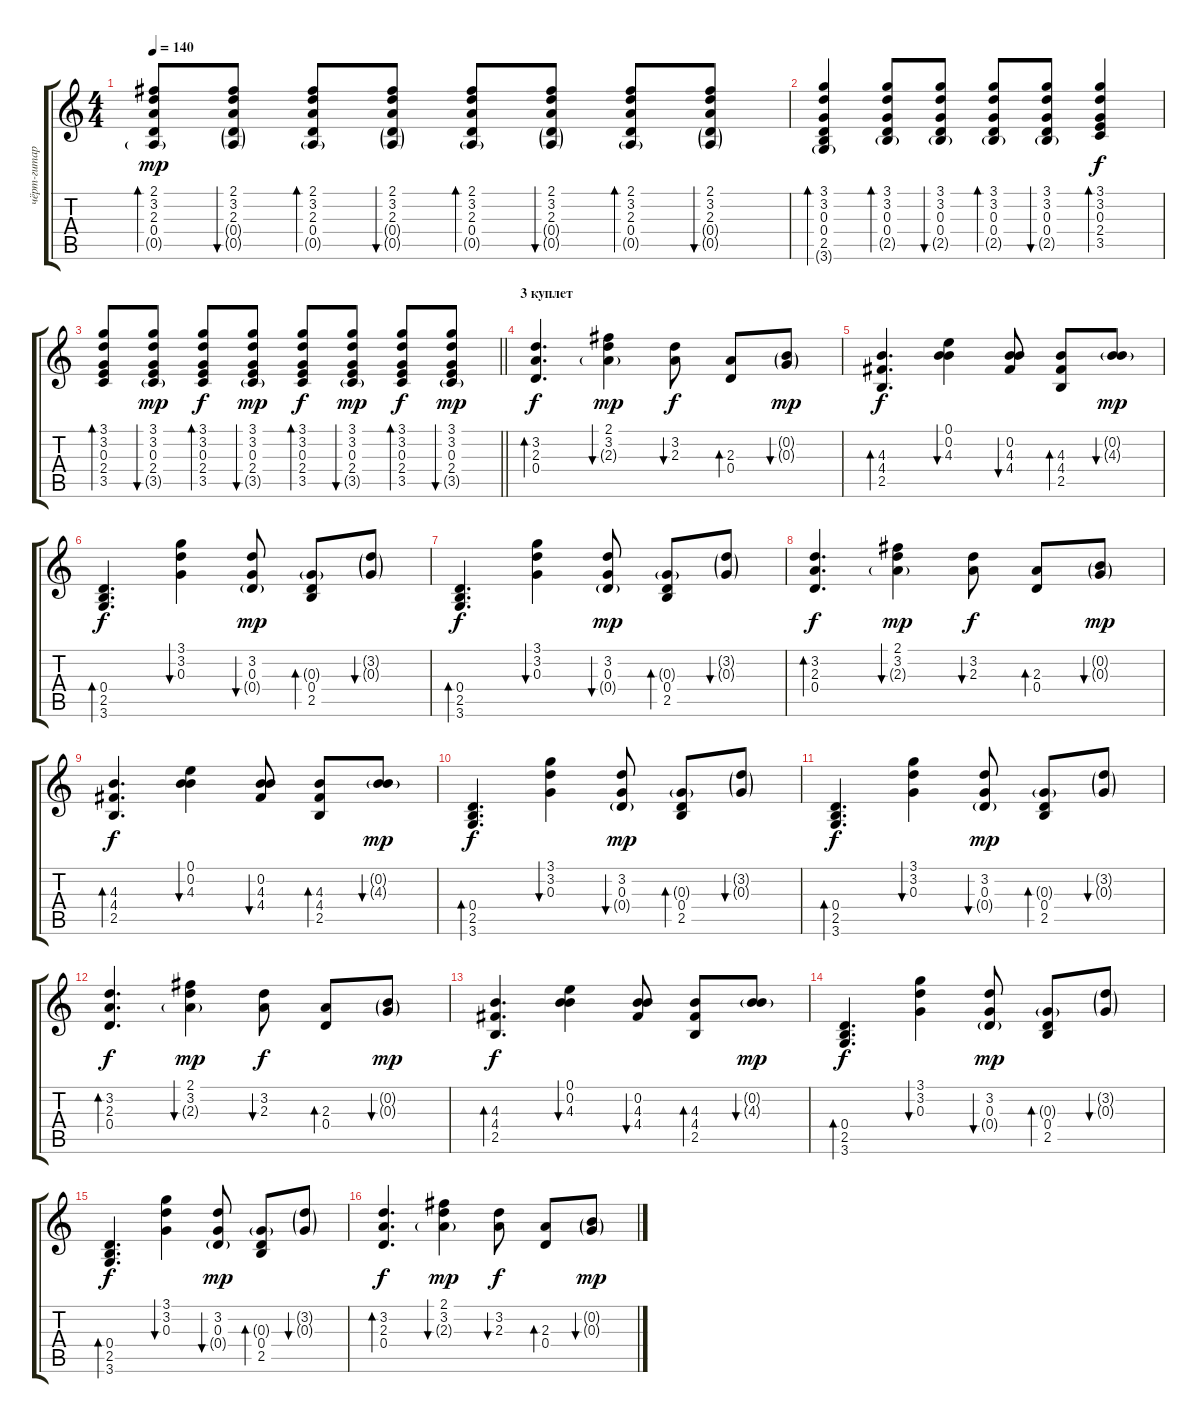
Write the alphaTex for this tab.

\track ("чёрт-гитара" "чёрт-гитар") {instrument acousticguitarsteel}
\staff {score tabs}
\tuning (E4 B3 G3 D3 A2 E2) {hide}
\ts (4 4)
\tempo 140
\clef g2
\ks c
(2.1 3.2 2.3 0.4 0.5{g}).8{bd 30 dy mp} (2.1 3.2 2.3 0.4{g} 0.5{g}).8{bu 30} (2.1 3.2 2.3 0.4 0.5{g}).8{bd 30} (2.1 3.2 2.3 0.4{g} 0.5{g}).8{bu 30} (2.1 3.2 2.3 0.4 0.5{g}).8{bd 30} (2.1 3.2 2.3 0.4{g} 0.5{g}).8{bu 30} (2.1 3.2 2.3 0.4 0.5{g}).8{bd 30} (2.1 3.2 2.3 0.4{g} 0.5{g}).8{bu 30} |
(3.1 3.2 0.3 0.4 2.5 3.6{g}).4{bd 30} (3.1 3.2 0.3 0.4 2.5{g}).8{bd 30} (3.1 3.2 0.3 0.4 2.5{g}).8{bu 30} (3.1 3.2 0.3 0.4 2.5{g}).8{bd 30} (3.1 3.2 0.3 0.4 2.5{g}).8{bu 30} (3.1 3.2 0.3 2.4 3.5).4{bd 30 dy f} |
\barLineRight lightlight
(3.1 3.2 0.3 2.4 3.5).8{bd 30} (3.1 3.2 0.3 2.4 3.5{g}).8{bu 30 dy mp} (3.1 3.2 0.3 2.4 3.5).8{bd 30 dy f} (3.1 3.2 0.3 2.4 3.5{g}).8{bu 30 dy mp} (3.1 3.2 0.3 2.4 3.5).8{bd 30 dy f} (3.1 3.2 0.3 2.4 3.5{g}).8{bu 30 dy mp} (3.1 3.2 0.3 2.4 3.5).8{bd 30 dy f} (3.1 3.2 0.3 2.4 3.5{g}).8{bu 30 dy mp} |
\section ("" "3 куплет")
(3.2 2.3 0.4).4{d bd 60 dy f} (2.1 3.2 2.3{g}).4{bu 60 dy mp} (3.2 2.3).8{bu 60 dy f} (2.3 0.4).8{bd 60} (0.2{g} 0.3{g}).8{bu 60 dy mp} |
(4.3 4.4 2.5).4{d bd 60 dy f} (0.1 0.2 4.3).4{bu 60} (0.2 4.3 4.4).8{bu 60} (4.3 4.4 2.5).8{bd 60} (0.2{g} 4.3{g}).8{bu 60 dy mp} |
(0.4 2.5 3.6).4{d bd 60 dy f} (3.1 3.2 0.3).4{bu 60} (3.2 0.3 0.4{g}).8{bu 60 dy mp} (0.3{g} 0.4 2.5).8{bd 60} (3.2{g} 0.3{g}).8{bu 60} |
(0.4 2.5 3.6).4{d bd 60 dy f} (3.1 3.2 0.3).4{bu 60} (3.2 0.3 0.4{g}).8{bu 60 dy mp} (0.3{g} 0.4 2.5).8{bd 60} (3.2{g} 0.3{g}).8{bu 60} |
(3.2 2.3 0.4).4{d bd 60 dy f} (2.1 3.2 2.3{g}).4{bu 60 dy mp} (3.2 2.3).8{bu 60 dy f} (2.3 0.4).8{bd 60} (0.2{g} 0.3{g}).8{bu 60 dy mp} |
(4.3 4.4 2.5).4{d bd 60 dy f} (0.1 0.2 4.3).4{bu 60} (0.2 4.3 4.4).8{bu 60} (4.3 4.4 2.5).8{bd 60} (0.2{g} 4.3{g}).8{bu 60 dy mp} |
(0.4 2.5 3.6).4{d bd 60 dy f} (3.1 3.2 0.3).4{bu 60} (3.2 0.3 0.4{g}).8{bu 60 dy mp} (0.3{g} 0.4 2.5).8{bd 60} (3.2{g} 0.3{g}).8{bu 60} |
(0.4 2.5 3.6).4{d bd 60 dy f} (3.1 3.2 0.3).4{bu 60} (3.2 0.3 0.4{g}).8{bu 60 dy mp} (0.3{g} 0.4 2.5).8{bd 60} (3.2{g} 0.3{g}).8{bu 60} |
(3.2 2.3 0.4).4{d bd 60 dy f} (2.1 3.2 2.3{g}).4{bu 60 dy mp} (3.2 2.3).8{bu 60 dy f} (2.3 0.4).8{bd 60} (0.2{g} 0.3{g}).8{bu 60 dy mp} |
(4.3 4.4 2.5).4{d bd 60 dy f} (0.1 0.2 4.3).4{bu 60} (0.2 4.3 4.4).8{bu 60} (4.3 4.4 2.5).8{bd 60} (0.2{g} 4.3{g}).8{bu 60 dy mp} |
(0.4 2.5 3.6).4{d bd 60 dy f} (3.1 3.2 0.3).4{bu 60} (3.2 0.3 0.4{g}).8{bu 60 dy mp} (0.3{g} 0.4 2.5).8{bd 60} (3.2{g} 0.3{g}).8{bu 60} |
(0.4 2.5 3.6).4{d bd 60 dy f} (3.1 3.2 0.3).4{bu 60} (3.2 0.3 0.4{g}).8{bu 60 dy mp} (0.3{g} 0.4 2.5).8{bd 60} (3.2{g} 0.3{g}).8{bu 60} |
(3.2 2.3 0.4).4{d bd 60 dy f} (2.1 3.2 2.3{g}).4{bu 60 dy mp} (3.2 2.3).8{bu 60 dy f} (2.3 0.4).8{bd 60} (0.2{g} 0.3{g}).8{bu 60 dy mp}
